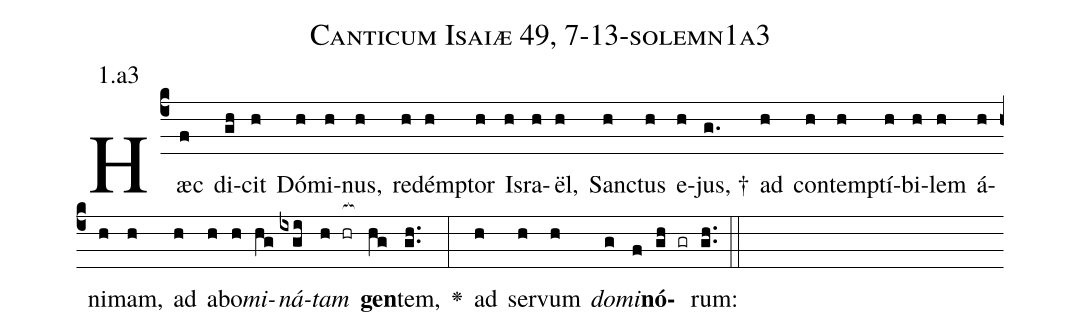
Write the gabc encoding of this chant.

name: Canticum Isaiæ 49, 7-13-solemn1a3;
annotation: 1.a3;
%%
(c4)Hæc(f) di(gh)cit(h) Dó(h)mi(h)nus,(h) re(h)dém(h)ptor(h) Is(h)ra(h)ël,(h) San(h)ctus(h) e(h)jus, †(g.) ad(h) con(h)tem(h)ptí(h)bi(h)lem(h) á(h)ni(h)mam,(h) ad(h) a(h)bo(h)<i>mi</i>(hg)<i>ná</i>(ixgi)<i>tam</i>(h hr[ocb:1{]) <b>gen</b>(hg[ocb:0}])tem,(gh..) <v>\greheightstar</v>(:) ad(h) ser(h)vum(h) <i>do</i>(g)<i>mi</i>(f)<b>nó</b>(gh gr)rum:(gh..) (::)


%E(h) u(h) o(g) u(f) a(gh) e.(gh..) (::)
